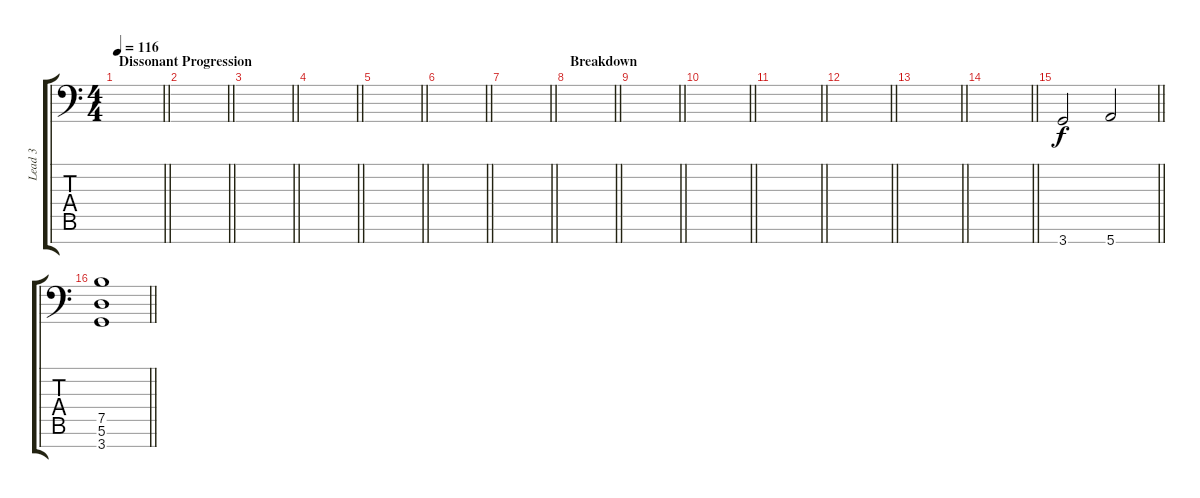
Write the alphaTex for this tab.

\track ("Lead 3" "Lead 3") {instrument distortionguitar}
\staff {score tabs}
\tuning (B3 Gb3 D3 A2 E2 A1 E1) {hide}
\ts (4 4)
\section ("" "Dissonant Progression")
\tempo 116
\clef f4
\barLineRight lightlight
\ks c
|
\barLineRight lightlight
|
\barLineRight lightlight
|
\barLineRight lightlight
|
\barLineRight lightlight
|
\barLineRight lightlight
|
\barLineRight lightlight
|
\section ("" "Breakdown")
\barLineRight lightlight
|
\barLineRight lightlight
|
\barLineRight lightlight
|
\barLineRight lightlight
|
\barLineRight lightlight
|
\barLineRight lightlight
|
\barLineRight lightlight
|
\barLineRight lightlight
3.7.2{volume 13 balance 16} 5.7.2 |
\barLineRight lightlight
(7.5 5.6 3.7).1
